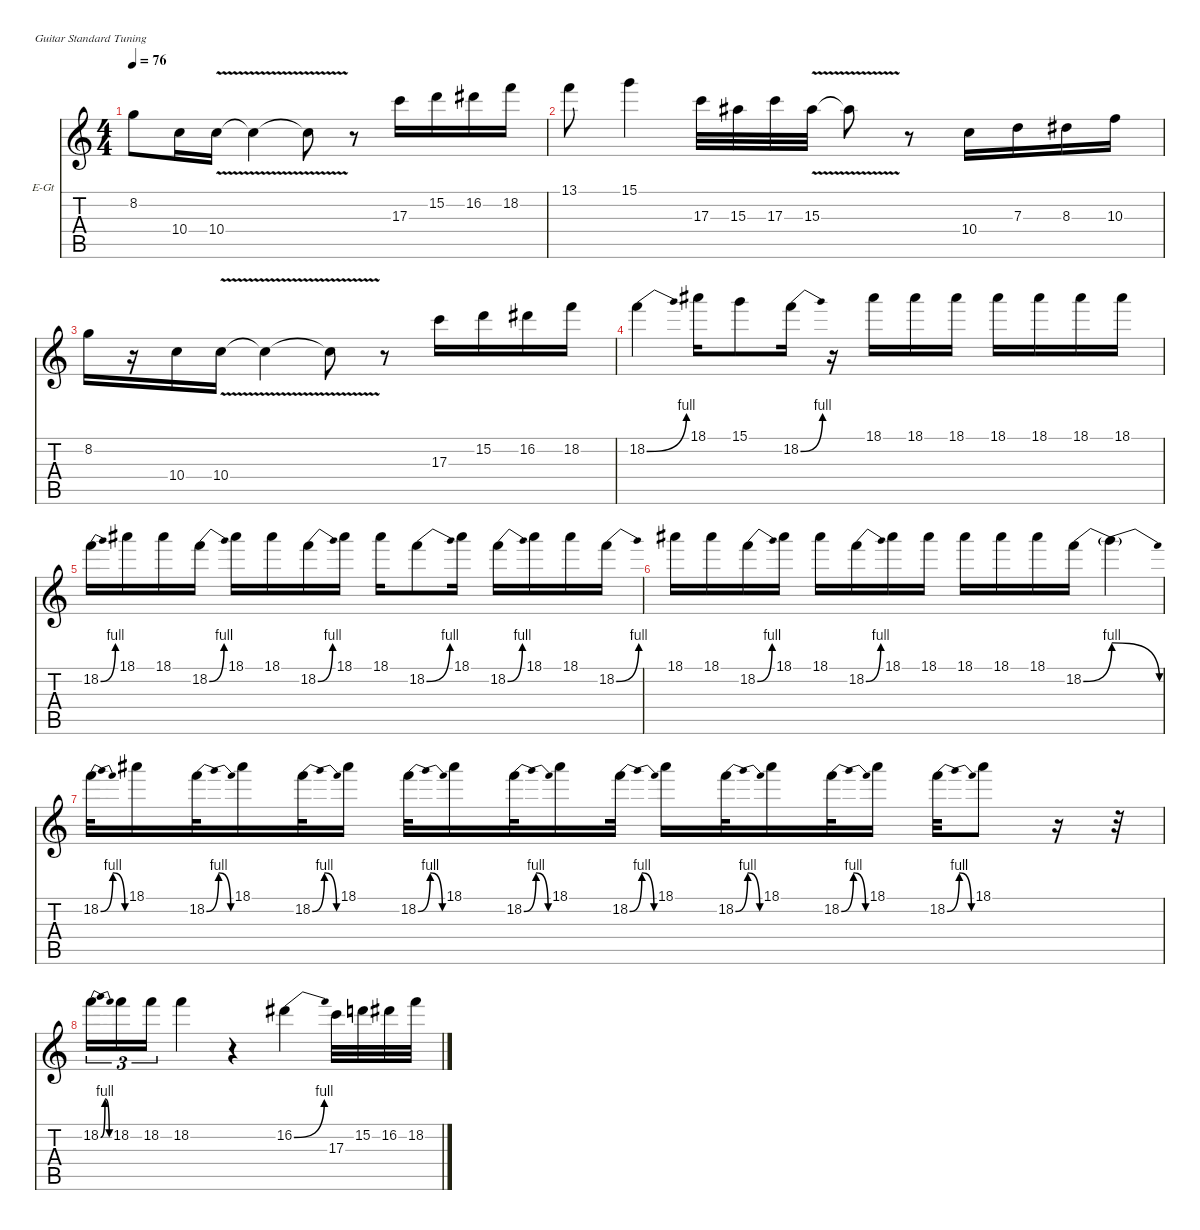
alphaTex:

\hideDynamics
\bracketExtendMode nobrackets
\firstSystemTrackNameOrientation horizontal
\otherSystemsTrackNameOrientation horizontal
\track ("Solo Guitar" "E-Gt") {instrument overdrivenguitar}
\staff {score tabs}
\tuning (E4 B3 G3 D3 A2 E2)
\ts (4 4)
\tempo 76
\clef g2
\ks c
8.2.8{dy f beam Down} 10.4.16{beam Down} 10.4{v}.16{beam Down} 10.4{v t}.4{beam Down} 10.4{v t}.8{beam Down} r.8{beam Down} 17.3.16{beam Down} 15.2.16{beam Down} 16.2{acc #}.16{beam Down} 18.2.16{beam Down} |
13.1.8{beam Down} 15.1.4{beam Down} 17.3.32{beam Down} 15.3{acc #}.32{beam Down} 17.3.32{beam Down} 15.3{v acc #}.32{beam Down} 15.3{v t acc #}.8{beam Down} r.8{beam Down} 10.4.16{beam Down} 7.3.16{beam Down} 8.3{acc #}.16{beam Down} 10.3.16{beam Down} |
8.2.16{beam Down} r.16{beam Down} 10.4.16{beam Down} 10.4{v}.16{beam Down} 10.4{v t}.4{beam Down} 10.4{v t}.8{beam Down} r.8{beam Down} 17.3.16{beam Down} 15.2.16{beam Down} 16.2{acc #}.16{beam Down} 18.2.16{beam Down} |
18.2{be (bend 0 0 60 4)}.4{beam Down} 18.1{acc #}.16{beam Down} 15.1.8{beam Down} 18.2{be (bend 0 0 60 4)}.16{beam Down} r.16{beam Down} 18.1{acc #}.16{beam Down} 18.1{acc #}.16{beam Down} 18.1{acc #}.16{beam Down} 18.1{acc #}.16{beam Down} 18.1{acc #}.16{beam Down} 18.1{acc #}.16{beam Down} 18.1{acc #}.16{beam Down} |
18.2{be (bend 0 0 60 4)}.16{beam Down} 18.1{acc #}.16{beam Down} 18.1{acc #}.16{beam Down} 18.2{be (bend 0 0 60 4)}.16{beam Down} 18.1{acc #}.16{beam Down} 18.1{acc #}.16{beam Down} 18.2{be (bend 0 0 60 4)}.16{beam Down} 18.1{acc #}.16{beam Down} 18.1{acc #}.16{beam Down} 18.2{be (bend 0 0 60 4)}.8{beam Down} 18.1{acc #}.16{beam Down} 18.2{be (bend 0 0 60 4)}.16{beam Down} 18.1{acc #}.16{beam Down} 18.1{acc #}.16{beam Down} 18.2{be (bend 0 0 60 4)}.16{beam Down} |
18.1{acc #}.16{beam Down} 18.1{acc #}.16{beam Down} 18.2{be (bend 0 0 60 4)}.16{beam Down} 18.1{acc #}.16{beam Down} 18.1{acc #}.16{beam Down} 18.2{be (bend 0 0 60 4)}.16{beam Down} 18.1{acc #}.16{beam Down} 18.1{acc #}.16{beam Down} 18.1{acc #}.16{beam Down} 18.1{acc #}.16{beam Down} 18.1{acc #}.16{beam Down} 18.2{be (bend 0 0 60 4)}.16{beam Down} 18.2{be (release 0 4 60 0) t}.4{beam Down} |
18.2{be (bendrelease 0 0 30 4 30 4 60 0)}.32{beam Down} 18.1{acc #}.16{beam Down} 18.2{be (bendrelease 0 0 30 4 30 4 60 0)}.32{beam Down} 18.1{acc #}.16{beam Down} 18.2{be (bendrelease 0 0 30 4 30 4 60 0)}.32{beam Down} 18.1{acc #}.16{beam Down} 18.2{be (bendrelease 0 0 30 4 30 4 60 0)}.32{beam Down} 18.1{acc #}.16{beam Down} 18.2{be (bendrelease 0 0 30 4 30 4 60 0)}.32{beam Down} 18.1{acc #}.16{beam Down} 18.2{be (bendrelease 0 0 30 4 30 4 60 0)}.32{beam Down} 18.1{acc #}.16{beam Down} 18.2{be (bendrelease 0 0 30 4 30 4 60 0)}.32{beam Down} 18.1{acc #}.16{beam Down} 18.2{be (bendrelease 0 0 30 4 30 4 60 0)}.32{beam Down} 18.1{acc #}.16{beam Down} 18.2{be (bendrelease 0 0 30 4 30 4 60 0)}.32{beam Down} 18.1{acc #}.8{beam Down} r.16{beam Down} r.32{beam Down} |
18.2{be (bendrelease 0 0 30 4 30 4 60 0)}.16{tu (3 2) beam Down} 18.2.16{tu (3 2) beam Down} 18.2.16{tu (3 2) beam Down} 18.2.4{beam Down} r.4{beam Down} 16.2{be (bend 0 0 60 4) acc #}.4{beam Down} 17.3.32{beam Down} 15.2.32{beam Down} 16.2{acc #}.32{beam Down} 18.2.32{beam Down}
